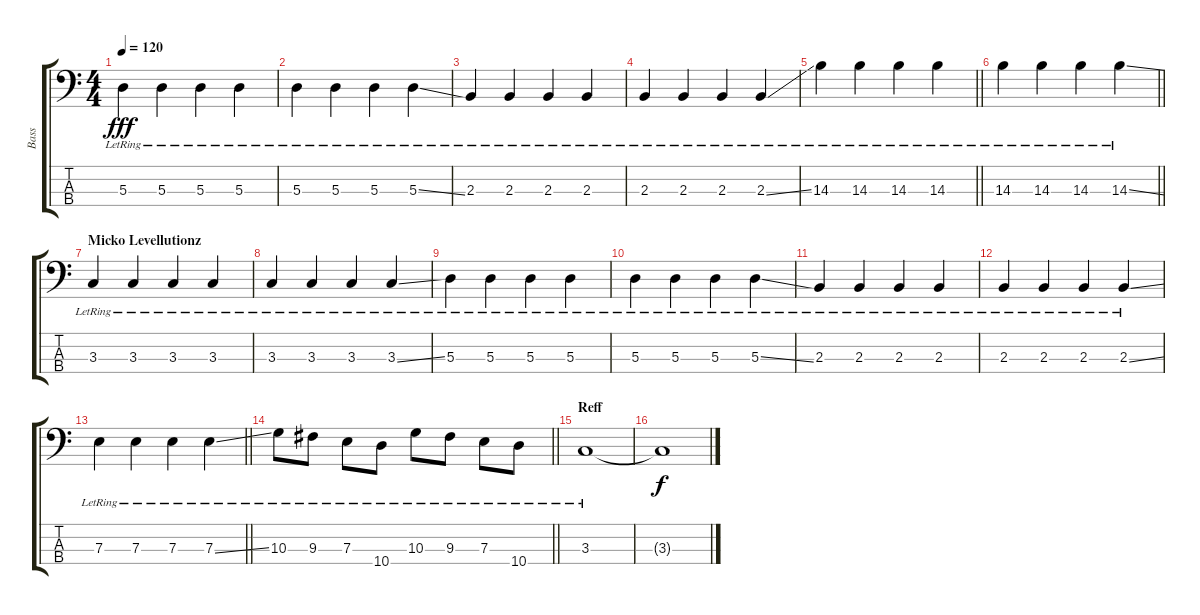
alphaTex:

\track ("Bass" "Bass") {instrument electricbassfinger}
\staff {score tabs}
\tuning (G2 D2 A1 E1) {hide}
\ts (4 4)
\tempo 120
\clef f4
\ks c
5.3{lr}.4{dy fff} 5.3{lr}.4 5.3{lr}.4 5.3{lr}.4 |
5.3{lr}.4 5.3{lr}.4 5.3{lr}.4 5.3{ss lr}.4 |
2.3{lr}.4 2.3{lr}.4 2.3{lr}.4 2.3{lr}.4 |
2.3{lr}.4 2.3{lr}.4 2.3{lr}.4 2.3{ss lr}.4 |
\barLineRight lightlight
14.3{lr}.4 14.3{lr}.4 14.3{lr}.4 14.3{lr}.4 |
\barLineRight lightlight
14.3{lr}.4 14.3{lr}.4 14.3{lr}.4 14.3{ss lr}.4 |
\section ("" "Micko Levellutionz")
3.3{lr}.4 3.3{lr}.4 3.3{lr}.4 3.3{lr}.4 |
3.3{lr}.4 3.3{lr}.4 3.3{lr}.4 3.3{ss lr}.4 |
5.3{lr}.4 5.3{lr}.4 5.3{lr}.4 5.3{lr}.4 |
5.3{lr}.4 5.3{lr}.4 5.3{lr}.4 5.3{ss lr}.4 |
2.3{lr}.4 2.3{lr}.4 2.3{lr}.4 2.3{lr}.4 |
2.3{lr}.4 2.3{lr}.4 2.3{lr}.4 2.3{ss lr}.4 |
\barLineRight lightlight
7.3{lr}.4 7.3{lr}.4 7.3{lr}.4 7.3{ss lr}.4 |
\barLineRight lightlight
10.3{lr}.8 9.3{lr}.8 7.3{lr}.8 10.4{lr}.8 10.3{lr}.8 9.3{lr}.8 7.3{lr}.8 10.4{lr}.8 |
\section ("" "Reff")
3.3{lr}.1 |
3.3{t}.1{dy f}
